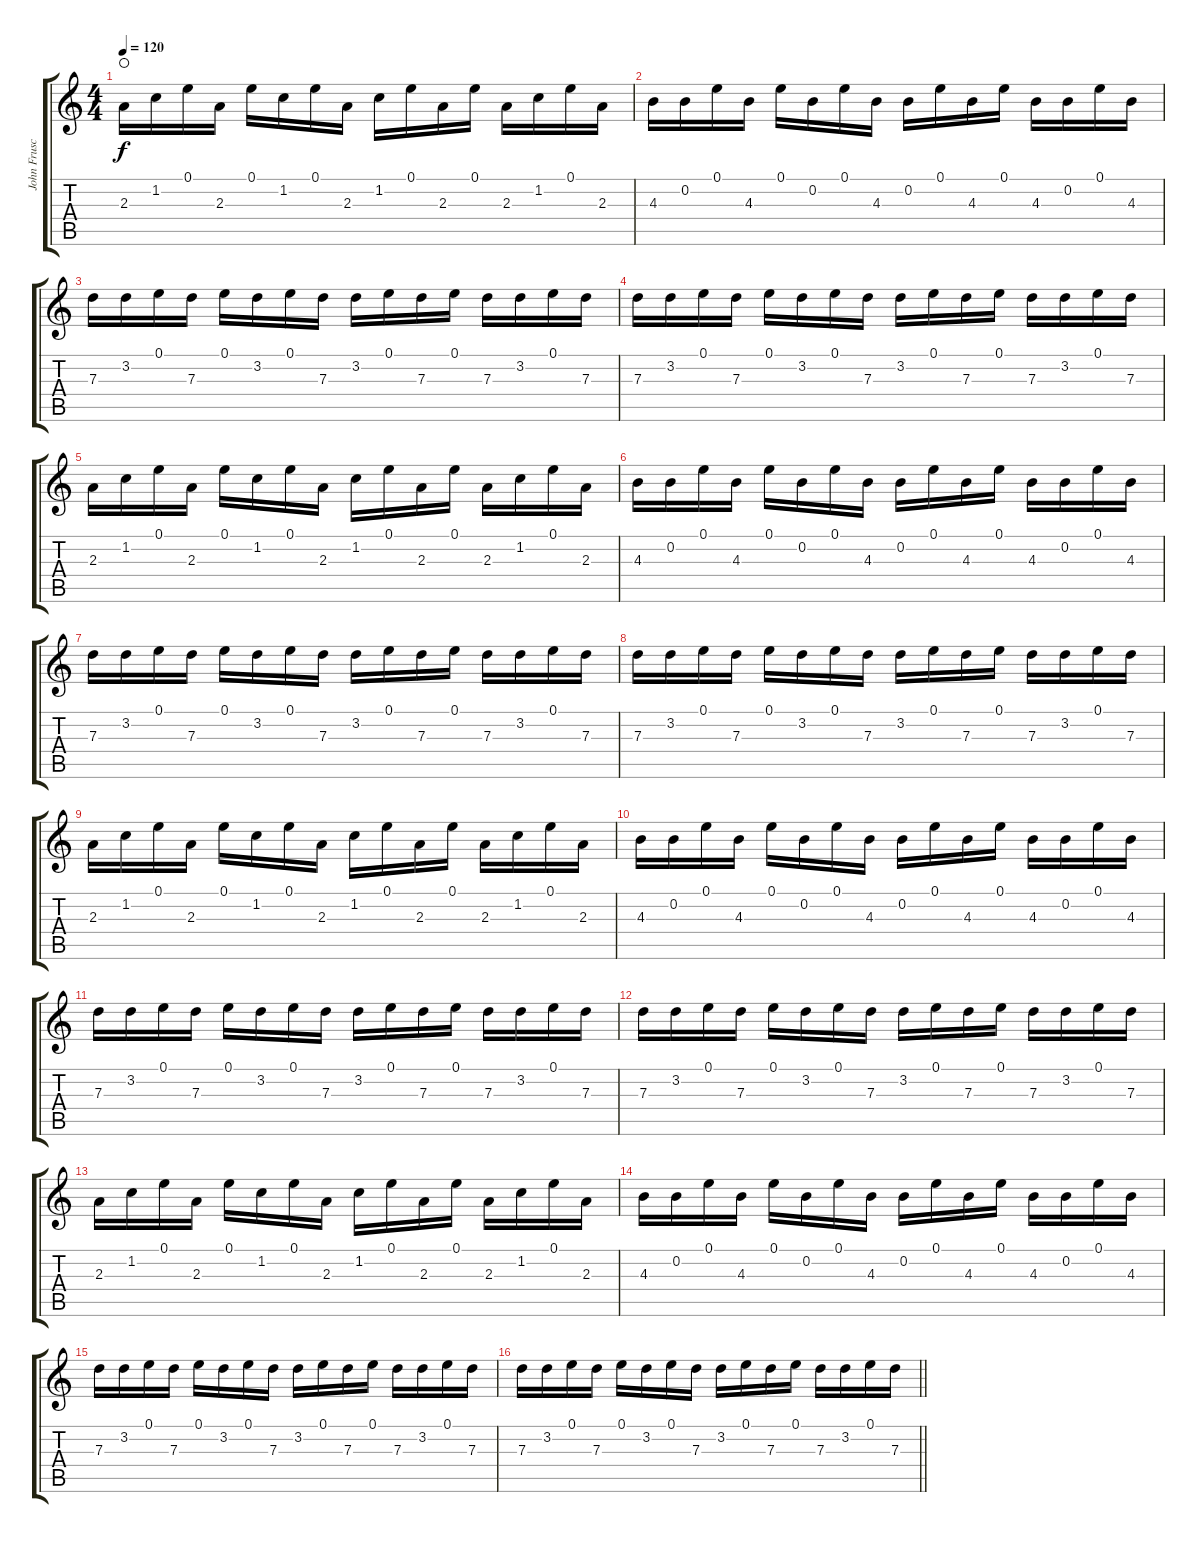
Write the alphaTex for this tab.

\track ("John Frusciante (Lead Guitar)" "John Frusc") {instrument electricguitarclean}
\staff {score tabs}
\tuning (E4 B3 G3 D3 A2 E2) {hide}
\ts (4 4)
\tempo 120
\clef g2
\ks c
2.3.16{dy f volume 16 instrument electricguitarclean waho} 1.2.16 0.1.16 2.3.16 0.1.16 1.2.16 0.1.16 2.3.16 1.2.16 0.1.16 2.3.16 0.1.16 2.3.16 1.2.16 0.1.16 2.3.16 |
4.3.16 0.2.16 0.1.16 4.3.16 0.1.16 0.2.16 0.1.16 4.3.16 0.2.16 0.1.16 4.3.16 0.1.16 4.3.16 0.2.16 0.1.16 4.3.16 |
7.3.16 3.2.16 0.1.16 7.3.16 0.1.16 3.2.16 0.1.16 7.3.16 3.2.16 0.1.16 7.3.16 0.1.16 7.3.16 3.2.16 0.1.16 7.3.16 |
7.3.16 3.2.16 0.1.16 7.3.16 0.1.16 3.2.16 0.1.16 7.3.16 3.2.16 0.1.16 7.3.16 0.1.16 7.3.16 3.2.16 0.1.16 7.3.16 |
2.3.16 1.2.16 0.1.16 2.3.16 0.1.16 1.2.16 0.1.16 2.3.16 1.2.16 0.1.16 2.3.16 0.1.16 2.3.16 1.2.16 0.1.16 2.3.16 |
4.3.16 0.2.16 0.1.16 4.3.16 0.1.16 0.2.16 0.1.16 4.3.16 0.2.16 0.1.16 4.3.16 0.1.16 4.3.16 0.2.16 0.1.16 4.3.16 |
7.3.16 3.2.16 0.1.16 7.3.16 0.1.16 3.2.16 0.1.16 7.3.16 3.2.16 0.1.16 7.3.16 0.1.16 7.3.16 3.2.16 0.1.16 7.3.16 |
7.3.16 3.2.16 0.1.16 7.3.16 0.1.16 3.2.16 0.1.16 7.3.16 3.2.16 0.1.16 7.3.16 0.1.16 7.3.16 3.2.16 0.1.16 7.3.16 |
2.3.16 1.2.16 0.1.16 2.3.16 0.1.16 1.2.16 0.1.16 2.3.16 1.2.16 0.1.16 2.3.16 0.1.16 2.3.16 1.2.16 0.1.16 2.3.16 |
4.3.16 0.2.16 0.1.16 4.3.16 0.1.16 0.2.16 0.1.16 4.3.16 0.2.16 0.1.16 4.3.16 0.1.16 4.3.16 0.2.16 0.1.16 4.3.16 |
7.3.16 3.2.16 0.1.16 7.3.16 0.1.16 3.2.16 0.1.16 7.3.16 3.2.16 0.1.16 7.3.16 0.1.16 7.3.16 3.2.16 0.1.16 7.3.16 |
7.3.16 3.2.16 0.1.16 7.3.16 0.1.16 3.2.16 0.1.16 7.3.16 3.2.16 0.1.16 7.3.16 0.1.16 7.3.16 3.2.16 0.1.16 7.3.16 |
2.3.16 1.2.16 0.1.16 2.3.16 0.1.16 1.2.16 0.1.16 2.3.16 1.2.16 0.1.16 2.3.16 0.1.16 2.3.16 1.2.16 0.1.16 2.3.16 |
4.3.16 0.2.16 0.1.16 4.3.16 0.1.16 0.2.16 0.1.16 4.3.16 0.2.16 0.1.16 4.3.16 0.1.16 4.3.16 0.2.16 0.1.16 4.3.16 |
7.3.16 3.2.16 0.1.16 7.3.16 0.1.16 3.2.16 0.1.16 7.3.16 3.2.16 0.1.16 7.3.16 0.1.16 7.3.16 3.2.16 0.1.16 7.3.16 |
\barLineRight lightlight
7.3.16 3.2.16 0.1.16 7.3.16 0.1.16 3.2.16 0.1.16 7.3.16 3.2.16 0.1.16 7.3.16 0.1.16 7.3.16 3.2.16 0.1.16 7.3.16
